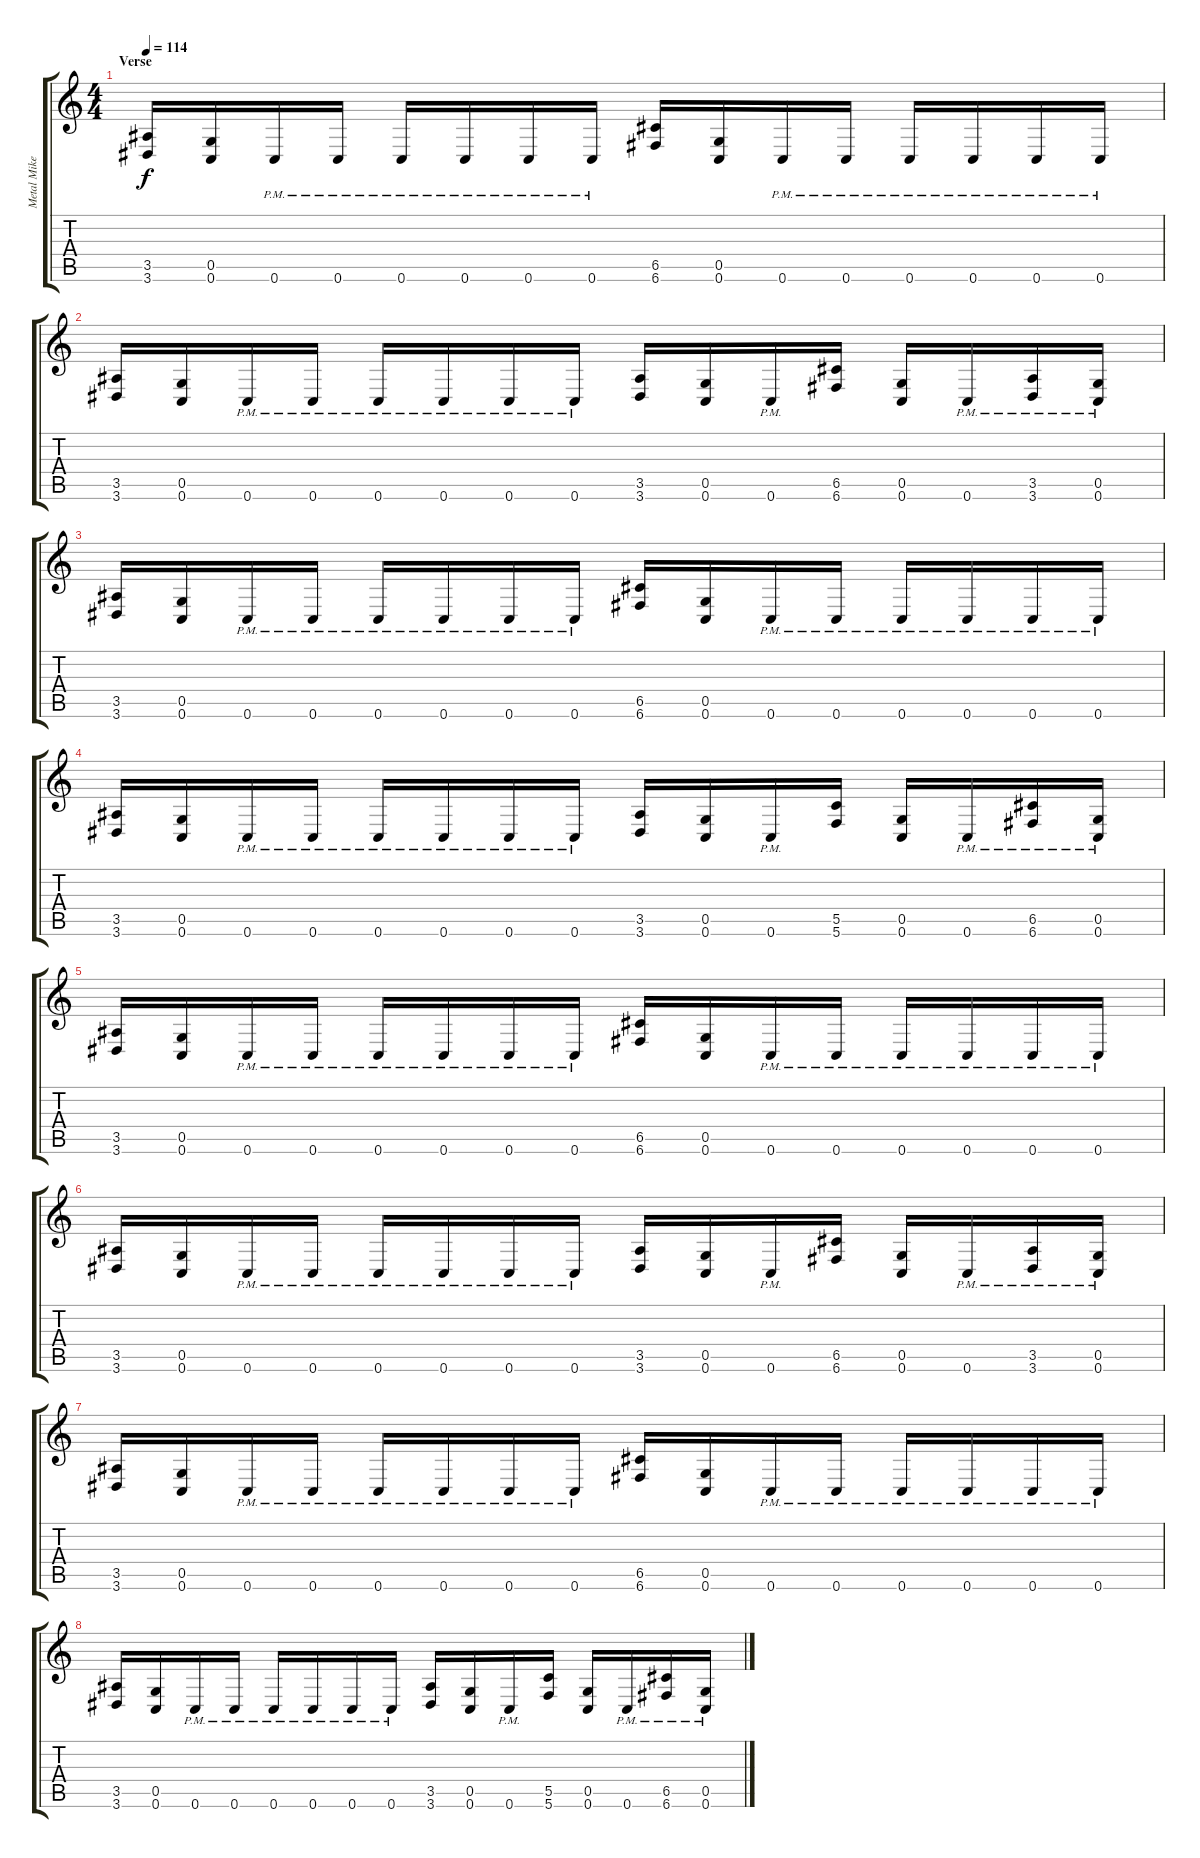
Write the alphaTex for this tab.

\track ("Metal Mike" "Metal Mike") {instrument distortionguitar}
\staff {score tabs}
\tuning (D4 A3 F3 C3 G2 C2) {hide}
\ts (4 4)
\section ("" "Verse")
\tempo 114
\clef g2
\ks c
(3.5 3.6).16{dy f} (0.5 0.6).16 0.6{pm}.16 0.6{pm}.16 0.6{pm}.16 0.6{pm}.16 0.6{pm}.16 0.6{pm}.16 (6.5 6.6).16 (0.5 0.6).16 0.6{pm}.16 0.6{pm}.16 0.6{pm}.16 0.6{pm}.16 0.6{pm}.16 0.6{pm}.16 |
(3.5 3.6).16 (0.5 0.6).16 0.6{pm}.16 0.6{pm}.16 0.6{pm}.16 0.6{pm}.16 0.6{pm}.16 0.6{pm}.16 (3.5 3.6).16 (0.5 0.6).16 0.6{pm}.16 (6.5 6.6).16 (0.5 0.6).16 0.6{pm}.16 (3.5 3.6{pm}).16 (0.5 0.6{pm}).16 |
(3.5 3.6).16 (0.5 0.6).16 0.6{pm}.16 0.6{pm}.16 0.6{pm}.16 0.6{pm}.16 0.6{pm}.16 0.6{pm}.16 (6.5 6.6).16 (0.5 0.6).16 0.6{pm}.16 0.6{pm}.16 0.6{pm}.16 0.6{pm}.16 0.6{pm}.16 0.6{pm}.16 |
(3.5 3.6).16 (0.5 0.6).16 0.6{pm}.16 0.6{pm}.16 0.6{pm}.16 0.6{pm}.16 0.6{pm}.16 0.6{pm}.16 (3.5 3.6).16 (0.5 0.6).16 0.6{pm}.16 (5.5 5.6).16 (0.5 0.6).16 0.6{pm}.16 (6.5 6.6{pm}).16 (0.5 0.6{pm}).16 |
(3.5 3.6).16 (0.5 0.6).16 0.6{pm}.16 0.6{pm}.16 0.6{pm}.16 0.6{pm}.16 0.6{pm}.16 0.6{pm}.16 (6.5 6.6).16 (0.5 0.6).16 0.6{pm}.16 0.6{pm}.16 0.6{pm}.16 0.6{pm}.16 0.6{pm}.16 0.6{pm}.16 |
(3.5 3.6).16 (0.5 0.6).16 0.6{pm}.16 0.6{pm}.16 0.6{pm}.16 0.6{pm}.16 0.6{pm}.16 0.6{pm}.16 (3.5 3.6).16 (0.5 0.6).16 0.6{pm}.16 (6.5 6.6).16 (0.5 0.6).16 0.6{pm}.16 (3.5 3.6{pm}).16 (0.5 0.6{pm}).16 |
(3.5 3.6).16 (0.5 0.6).16 0.6{pm}.16 0.6{pm}.16 0.6{pm}.16 0.6{pm}.16 0.6{pm}.16 0.6{pm}.16 (6.5 6.6).16 (0.5 0.6).16 0.6{pm}.16 0.6{pm}.16 0.6{pm}.16 0.6{pm}.16 0.6{pm}.16 0.6{pm}.16 |
(3.5 3.6).16 (0.5 0.6).16 0.6{pm}.16 0.6{pm}.16 0.6{pm}.16 0.6{pm}.16 0.6{pm}.16 0.6{pm}.16 (3.5 3.6).16 (0.5 0.6).16 0.6{pm}.16 (5.5 5.6).16 (0.5 0.6).16 0.6{pm}.16 (6.5 6.6{pm}).16 (0.5 0.6{pm}).16
